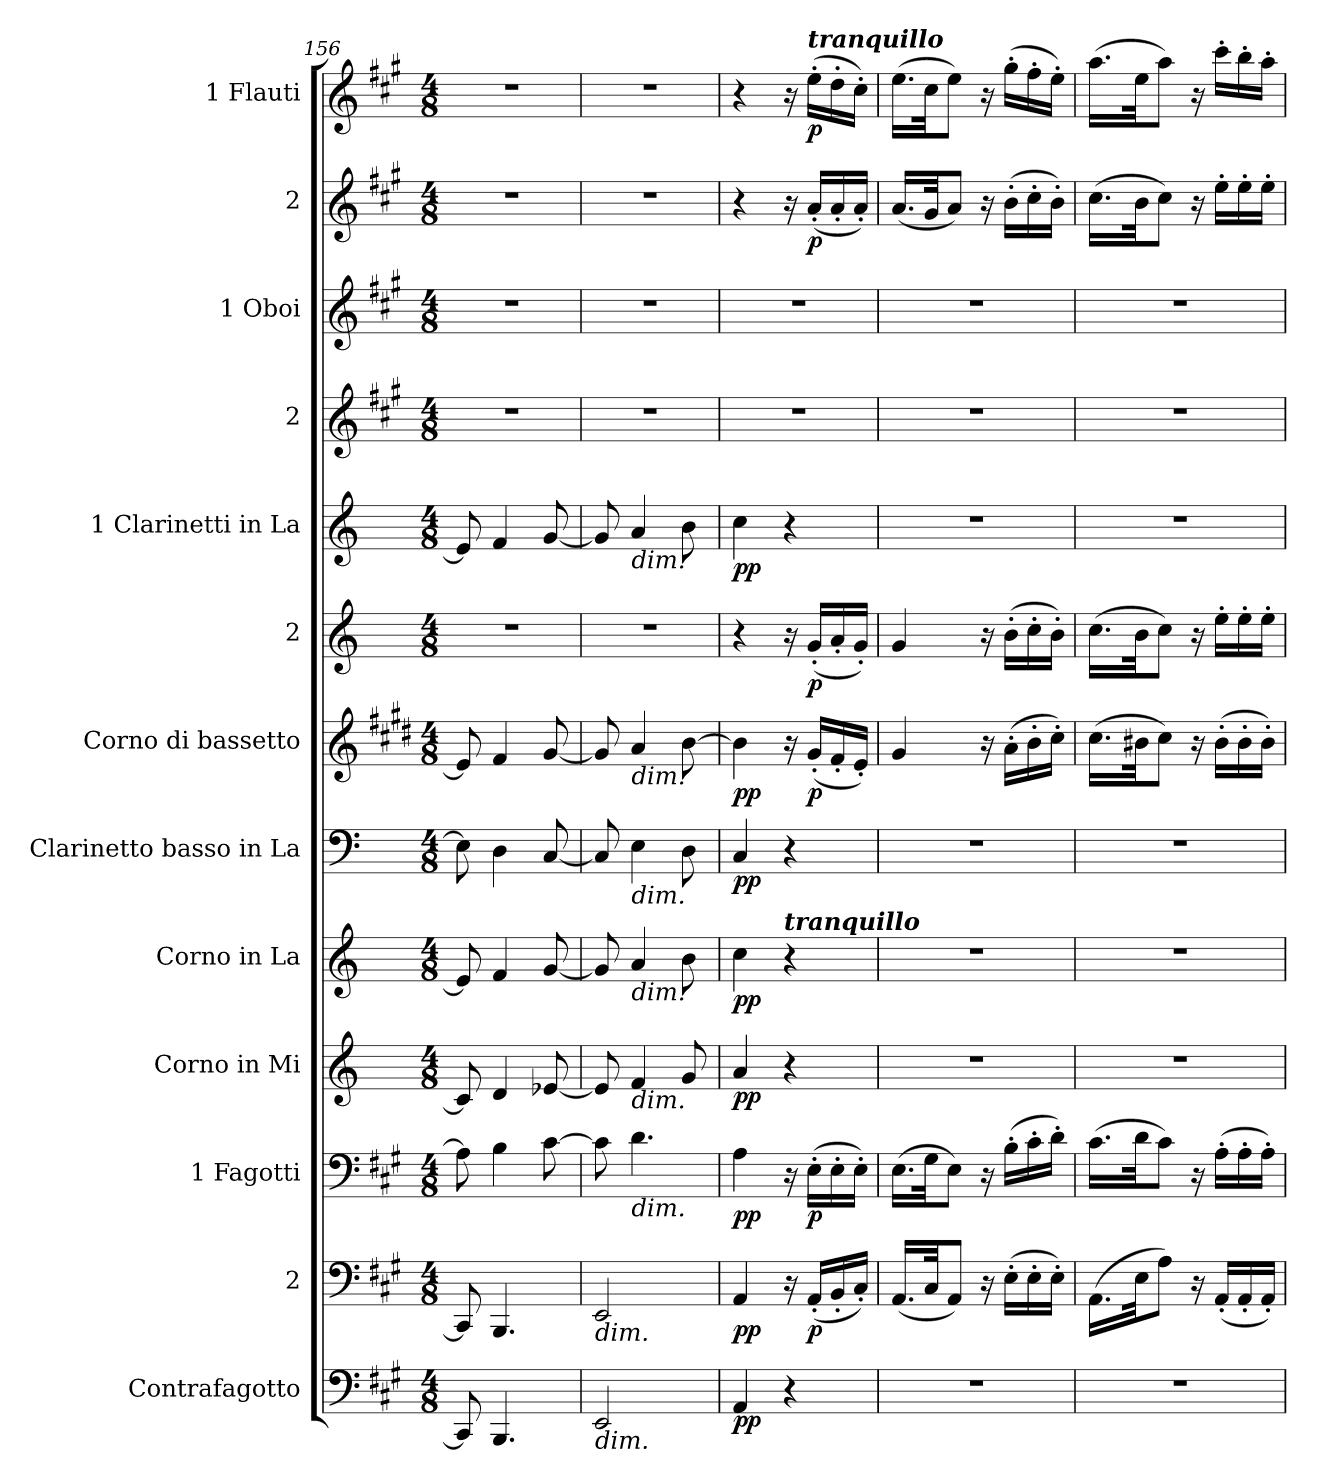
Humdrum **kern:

**kern	**dynam	**kern	**dynam	**kern	**dynam	**kern	**dynam	**kern	**dynam	**kern	**dynam	**kern	**dynam	**kern	**dynam	**kern	**dynam	**kern	**kern	**kern	**dynam	**kern	**dynam
*part13	*part13	*part12	*part12	*part11	*part11	*part10	*part10	*part9	*part9	*part8	*part8	*part7	*part7	*part6	*part6	*part5	*part5	*part4	*part3	*part2	*part2	*part1	*part1
*staff13	*staff13	*staff12	*staff12	*staff11	*staff11	*staff10	*staff10	*staff9	*staff9	*staff8	*staff8	*staff7	*staff7	*staff6	*staff6	*staff5	*staff5	*staff4	*staff3	*staff2	*staff2	*staff1	*staff1
*I"Contrafagotto	*	*I"2	*	*I"1  Fagotti	*	*I"Corno in Mi	*	*I"Corno in La	*	*I"Clarinetto basso in La	*	*I"Corno di bassetto	*	*I"2	*	*I"1  Clarinetti in La	*	*I"2	*I"1  Oboi	*I"2	*	*I"1  Flauti	*
*I'C. Fg.	*	*	*	*I'1  Fg.	*	*I'Cor. in Mi	*	*I'Cor. in La	*	*I'Cl. bas. in La	*	*I'Cor. di bast.	*	*	*	*I'1  Cl. in La	*	*	*I'1  Ob.	*	*	*I'1  Fl.	*
*clefF4	*	*clefF4	*	*clefF4	*	*clefG2	*	*clefG2	*	*clefF4	*	*clefG2	*	*clefG2	*	*clefG2	*	*clefG2	*clefG2	*clefG2	*	*clefG2	*
*ITrd7c12	*	*	*	*	*	*ITrd5c8	*	*ITrd2c3	*	*ITrd2c3	*	*ITrd4c7	*	*ITrd2c3	*	*ITrd2c3	*	*	*	*	*	*	*
*k[f#c#g#]	*	*k[f#c#g#]	*	*k[f#c#g#]	*	*k[f#c#g#d#]	*	*k[f#c#g#]	*	*k[f#c#g#]	*	*k[f#c#g#]	*	*k[f#c#g#]	*	*k[f#c#g#]	*	*k[f#c#g#]	*k[f#c#g#]	*k[f#c#g#]	*	*k[f#c#g#]	*
*M4/8	*	*M4/8	*	*M4/8	*	*M4/8	*	*M4/8	*	*M4/8	*	*M4/8	*	*M4/8	*	*M4/8	*	*M4/8	*M4/8	*M4/8	*	*M4/8	*
=156	=156	=156	=156	=156	=156	=156	=156	=156	=156	=156	=156	=156	=156	=156	=156	=156	=156	=156	=156	=156	=156	=156	=156
8CCC#/]	.	8CC#/]	.	8A\]	.	8E/]	.	8c#/]	.	8C#\]	.	8A/]	.	2r	.	8c#/]	.	2r	2r	2r	.	2r	.
4.BBBB/	.	4.BBB/	.	4B\	.	4F#/	.	4d/	.	4BB\	.	4B/	.	.	.	4d/	.	.	.	.	.	.	.
.	.	.	.	[8c#\	.	[8Gn/	.	[8e/	.	[8AA/	.	[8c#/	.	.	.	[8e/	.	.	.	.	.	.	.
=157	=157	=157	=157	=157	=157	=157	=157	=157	=157	=157	=157	=157	=157	=157	=157	=157	=157	=157	=157	=157	=157	=157	=157
!	!	!LO:TX:b:i:t=dim.	!	!	!	!	!	!	!	!	!	!	!	!	!	!	!	!	!	!	!	!	!
!LO:TX:b:i:t=dim.	!	!	!	!	!	!	!	!	!	!	!	!	!	!	!	!	!	!	!	!	!	!	!
2EEE/	.	2EE/	.	8c#\]	.	8G/]	.	8e/]	.	8AA/]	.	8c#/]	.	2r	.	8e/]	.	2r	2r	2r	.	2r	.
!	!	!	!	!	!	!	!	!	!	!	!	!	!	!	!	!LO:TX:b:i:t=dim.	!	!	!	!	!	!	!
!	!	!	!	!	!	!	!	!	!	!	!	!LO:TX:b:i:t=dim.	!	!	!	!	!	!	!	!	!	!	!
!	!	!	!	!	!	!	!	!	!	!LO:TX:b:i:t=dim.	!	!	!	!	!	!	!	!	!	!	!	!	!
!	!	!	!	!	!	!	!	!LO:TX:b:i:t=dim.	!	!	!	!	!	!	!	!	!	!	!	!	!	!	!
!	!	!	!	!	!	!LO:TX:b:i:t=dim.	!	!	!	!	!	!	!	!	!	!	!	!	!	!	!	!	!
!	!	!	!	!LO:TX:b:i:t=dim.	!	!	!	!	!	!	!	!	!	!	!	!	!	!	!	!	!	!	!
.	.	.	.	4.d\	.	4A/	.	4f#/	.	4C#\	.	4d/	.	.	.	4f#/	.	.	.	.	.	.	.
.	.	.	.	.	.	8B/	.	8g#\	.	8BB\	.	[8e\	.	.	.	8g#\	.	.	.	.	.	.	.
=158	=158	=158	=158	=158	=158	=158	=158	=158	=158	=158	=158	=158	=158	=158	=158	=158	=158	=158	=158	=158	=158	=158	=158
!	!LO:DY:b	!	!LO:DY:b	!	!LO:DY:b	!	!LO:DY:b	!	!LO:DY:b	!	!LO:DY:b	!	!LO:DY:b	!	!	!	!LO:DY:b	!	!	!	!	!	!
4AAA/	pp	4AA/	pp	4A\	pp	4c#/	pp	4a\	pp	4AA/	pp	4e\]	pp	4r	.	4a\	pp	2r	2r	4r	.	4r	.
!	!	!	!	!	!	!	!	!LO:TX:a:Bi:t=tranquillo	!	!	!	!	!	!	!	!	!	!	!	!	!	!	!
4r	.	16r	.	16r	.	4r	.	4r	.	4r	.	16r	.	16r	.	4r	.	.	.	16r	.	16r	.
!	!	!	!	!	!	!	!	!	!	!	!	!	!	!	!	!	!	!	!	!	!	!LO:TX:a:Bi:t=tranquillo	!
!	!	!	!LO:DY:b	!	!LO:DY:b	!	!	!	!	!	!	!	!LO:DY:b	!	!LO:DY:b	!	!	!	!	!	!LO:DY:b	!	!LO:DY:b
.	.	(16AA'/LL	p	(16E'\LL	p	.	.	.	.	.	.	(16c#'/LL	p	(16e'/LL	p	.	.	.	.	(16a'/LL	p	(16ee'\LL	p
.	.	16BB'/	.	16E'\	.	.	.	.	.	.	.	16B'/	.	16f#'/	.	.	.	.	.	16a'/	.	16dd'\	.
.	.	16C#'/JJ)	.	16E'\JJ)	.	.	.	.	.	.	.	16A'/JJ)	.	16e'/JJ)	.	.	.	.	.	16a'/JJ)	.	16cc#'\JJ)	.
=159	=159	=159	=159	=159	=159	=159	=159	=159	=159	=159	=159	=159	=159	=159	=159	=159	=159	=159	=159	=159	=159	=159	=159
2r	.	(16.AA/LL	.	(16.E\LL	.	2r	.	2r	.	2r	.	4c#/	.	4e/	.	2r	.	2r	2r	(16.a/LL	.	(16.ee\LL	.
.	.	32C#/JK	.	32G#\JK	.	.	.	.	.	.	.	.	.	.	.	.	.	.	.	32g#/JK	.	32cc#\JK	.
.	.	8AA/J)	.	8E\J)	.	.	.	.	.	.	.	.	.	.	.	.	.	.	.	8a/J)	.	8ee\J)	.
.	.	16r	.	16r	.	.	.	.	.	.	.	16r	.	16r	.	.	.	.	.	16r	.	16r	.
.	.	(16E'\LL	.	(16B'\LL	.	.	.	.	.	.	.	(16d'\LL	.	(16g#'\LL	.	.	.	.	.	(16b'\LL	.	(16gg#'\LL	.
.	.	16E'\	.	16c#'\	.	.	.	.	.	.	.	16e'\	.	16a'\	.	.	.	.	.	16cc#'\	.	16ff#'\	.
.	.	16E'\JJ)	.	16d'\JJ)	.	.	.	.	.	.	.	16f#'\JJ)	.	16g#'\JJ)	.	.	.	.	.	16b'\JJ)	.	16ee'\JJ)	.
=160	=160	=160	=160	=160	=160	=160	=160	=160	=160	=160	=160	=160	=160	=160	=160	=160	=160	=160	=160	=160	=160	=160	=160
2r	.	(16.AA\LL	.	(16.c#\LL	.	2r	.	2r	.	2r	.	(16.f#\LL	.	(16.a\LL	.	2r	.	2r	2r	(16.cc#\LL	.	(16.aa\LL	.
.	.	32E\JK	.	32d\JK	.	.	.	.	.	.	.	32e#X\JK	.	32g#\JK	.	.	.	.	.	32b\JK	.	32ee\JK	.
.	.	8A\J)	.	8c#\J)	.	.	.	.	.	.	.	8f#\J)	.	8a\J)	.	.	.	.	.	8cc#\J)	.	8aa\J)	.
.	.	16r	.	16r	.	.	.	.	.	.	.	16r	.	16r	.	.	.	.	.	16r	.	16r	.
.	.	(16AA'/LL	.	(16A'\LL	.	.	.	.	.	.	.	(16e#'\LL	.	16cc#'\LL	.	.	.	.	.	16ee'\LL	.	16ccc#'\LL	.
.	.	16AA'/	.	16A'\	.	.	.	.	.	.	.	16e#'\	.	16cc#'\	.	.	.	.	.	16ee'\	.	16bb'\	.
.	.	16AA'/JJ)	.	16A'\JJ)	.	.	.	.	.	.	.	16e#'\JJ)	.	16cc#'\JJ	.	.	.	.	.	16ee'\JJ	.	16aa'\JJ	.
=	=	=	=	=	=	=	=	=	=	=	=	=	=	=	=	=	=	=	=	=	=	=	=
*-	*-	*-	*-	*-	*-	*-	*-	*-	*-	*-	*-	*-	*-	*-	*-	*-	*-	*-	*-	*-	*-	*-	*-
